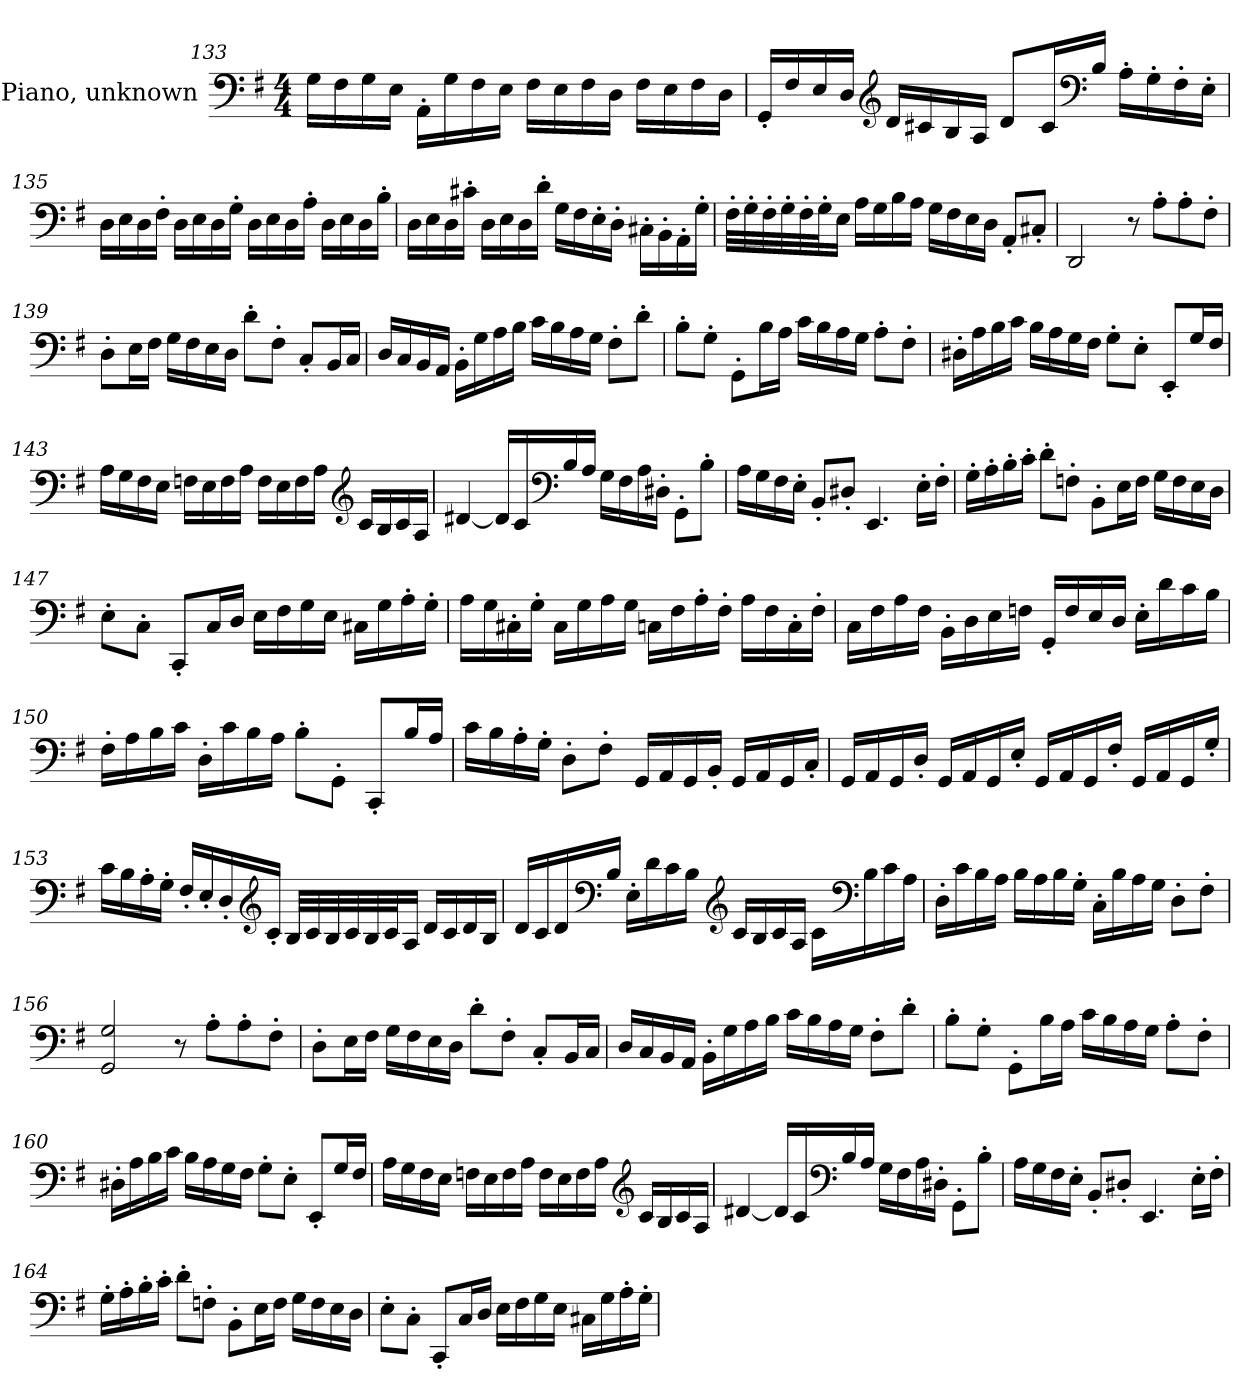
**kern
*part1
*staff1
*I"Piano, unknown
*I'Pno.
!!LO:LB:g=z
*clefF4
*k[f#]
*M4/4
=133
16G\LL
16F#\
16G\
16E\JJ
16AA'\LL
16G\
16F#\
16E\JJ
16F#\LL
16E\
16F#\
16D\JJ
16F#\LL
16E\
16F#\
16D\JJ
=134
16GG'/LL
16F#/
16E/
16D/JJ
*clefG2
16d/LL
16c#X/
16B/
16A/JJ
8d/L
16c#/L
*clefF4
16B/JJ
16A'\LL
16G'\
16F#'\
16E'\JJ
!!LO:LB:g=z
=135
16D\LL
16E\
16D\
16F#'\JJ
16D\LL
16E\
16D\
16G'\JJ
16D\LL
16E\
16D\
16A'\JJ
16D\LL
16E\
16D\
16B'\JJ
=136
16D\LL
16E\
16D\
16c#X'\JJ
16D\LL
16E\
16D\
16d'\JJ
16G\LL
16F#\
16E'\
16D'\JJ
16C#X'\LL
16BB'\
16AA'\
16G'\JJ
!!LO:LB:g=z
=137
32F#'\LLL
32G'\
32F#'\
32G'\
32F#'\
32G'\J
16E\JJ
16A\LL
16G\
16B\
16A\JJ
16G\LL
16F#\
16E\
16D\JJ
8AA'/L
8C#X'/J
=138
2DD/
8r
8A'\L
8A'\
8F#'\J
=139
8D'\L
16E\L
16F#\JJ
16G\LL
16F#\
16E\
16D\JJ
8d'\L
8F#'\J
8C'/L
16BB/L
16C/JJ
!!LO:PB:g=z
=140
16D/LL
16C/
16BB/
16AA/JJ
16BB'\LL
16G\
16A\
16B\JJ
16c\LL
16B\
16A\
16G\JJ
8F#'\L
8d'\J
=141
8B'\L
8G'\J
8GG'\L
16B\L
16A\JJ
16c\LL
16B\
16A\
16G\JJ
8A'\L
8F#'\J
=142
16D#X'\LL
16A\
16B\
16c\JJ
16B\LL
16A\
16G\
16F#\JJ
8G'\L
8E'\J
8EE'/L
16G/L
16F#/JJ
!!LO:LB:g=z
=143
16A\LL
16G\
16F#\
16E\JJ
16Fn\LL
16E\
16F\
16A\JJ
16F\LL
16E\
16F\
16A\JJ
*clefG2
16c/LL
16B/
16c/
16A/JJ
=144
[4d#X/
16d#/LL]
16c/
*clefF4
16B/
16A/JJ
16G\LL
16F#\
16A\
16D#X'\JJ
8GG'\L
8B'\J
=145
16A\LL
16G\
16F#\
16E'\JJ
8BB'/L
8D#X'/J
4.EE/
16E'\LL
16F#'\JJ
!!LO:LB:g=z
=146
16G'\LL
16A'\
16B'\
16c'\JJ
8d'\L
8Fn'\J
8BB'\L
16E\L
16F\JJ
16G\LL
16F\
16E\
16D\JJ
=147
8E'\L
8C'\J
8CC'/L
16C/L
16D/JJ
16E\LL
16F#\
16G\
16E\JJ
16C#X\LL
16G\
16A'\
16G'\JJ
=148
16A\LL
16G\
16C#X'\
16G'\JJ
16C#\LL
16G\
16A\
16G\JJ
16Cn\LL
16F#\
16A'\
16F#'\JJ
16A\LL
16F#\
16C'\
16F#'\JJ
!!LO:LB:g=z
=149
16C\LL
16F#\
16A\
16F#\JJ
16BB'\LL
16D\
16E\
16Fn\JJ
16GG'/LL
16F/
16E/
16D/JJ
16E'\LL
16d\
16c\
16B\JJ
=150
16F#'\LL
16A\
16B\
16c\JJ
16D'\LL
16c\
16B\
16A\JJ
8B'\L
8GG'\J
8CC'/L
16B/L
16A/JJ
=151
16c\LL
16B\
16A'\
16G'\JJ
8D'\L
8F#'\J
16GG/LL
16AA/
16GG/
16BB'/JJ
16GG/LL
16AA/
16GG/
16C'/JJ
!!LO:LB:g=z
=152
16GG/LL
16AA/
16GG/
16D'/JJ
16GG/LL
16AA/
16GG/
16E'/JJ
16GG/LL
16AA/
16GG/
16F#'/JJ
16GG/LL
16AA/
16GG/
16G'/JJ
=153
16c\LL
16B\
16A'\
16G'\JJ
16F#'/LL
16E'/
16D'/
*clefG2
16c'/JJ
32B/LLL
32c/
32B/
32c/
32B/
32c/J
16A/JJ
16d/LL
16c/
16d/
16B/JJ
!!LO:LB:g=z
=154
16d/LL
16c/
16d/
*clefF4
16B/JJ
16E'\LL
16d\
16c\
16B\JJ
*clefG2
16c/LL
16B/
16c/
16A/JJ
16c\LL
*clefF4
16B\
16c\
16A\JJ
=155
16D'\LL
16c\
16B\
16A\JJ
16B\LL
16A\
16B\
16G'\JJ
16C'\LL
16B\
16A\
16G\JJ
8D'\L
8F#'\J
=156
2GG/ 2G/
8r
8A'\L
8A'\
8F#'\J
!!LO:LB:g=z
=157
8D'\L
16E\L
16F#\JJ
16G\LL
16F#\
16E\
16D\JJ
8d'\L
8F#'\J
8C'/L
16BB/L
16C/JJ
=158
16D/LL
16C/
16BB/
16AA/JJ
16BB'\LL
16G\
16A\
16B\JJ
16c\LL
16B\
16A\
16G\JJ
8F#'\L
8d'\J
=159
8B'\L
8G'\J
8GG'\L
16B\L
16A\JJ
16c\LL
16B\
16A\
16G\JJ
8A'\L
8F#'\J
!!LO:LB:g=z
=160
16D#X'\LL
16A\
16B\
16c\JJ
16B\LL
16A\
16G\
16F#\JJ
8G'\L
8E'\J
8EE'/L
16G/L
16F#/JJ
=161
16A\LL
16G\
16F#\
16E\JJ
16Fn\LL
16E\
16F\
16A\JJ
16F\LL
16E\
16F\
16A\JJ
*clefG2
16c/LL
16B/
16c/
16A/JJ
=162
[4d#X/
16d#/LL]
16c/
*clefF4
16B/
16A/JJ
16G\LL
16F#\
16A\
16D#X'\JJ
8GG'\L
8B'\J
!!LO:LB:g=z
=163
16A\LL
16G\
16F#\
16E'\JJ
8BB'/L
8D#X'/J
4.EE/
16E'\LL
16F#'\JJ
=164
16G'\LL
16A'\
16B'\
16c'\JJ
8d'\L
8Fn'\J
8BB'\L
16E\L
16F\JJ
16G\LL
16F\
16E\
16D\JJ
=165
8E'\L
8C'\J
8CC'/L
16C/L
16D/JJ
16E\LL
16F#\
16G\
16E\JJ
16C#X\LL
16G\
16A'\
16G'\JJ
=
*-
